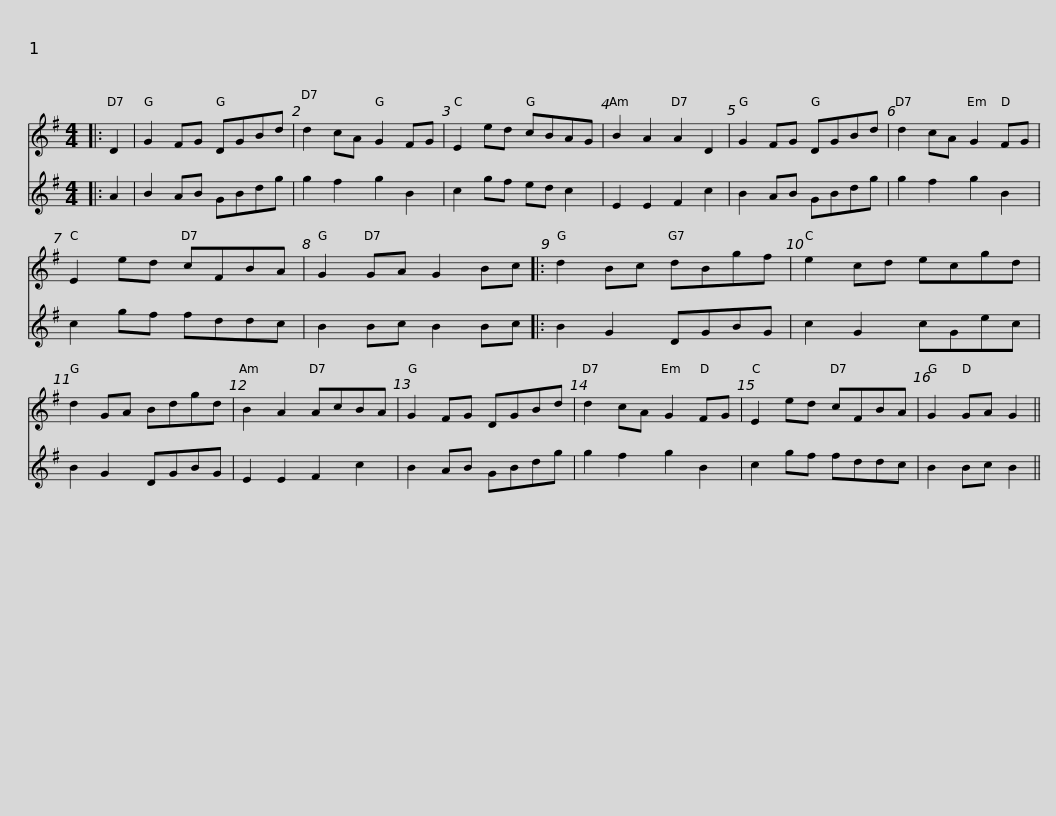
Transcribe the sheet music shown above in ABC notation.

X:1
%%score 1 2
L:1/8
M:4/4
I:linebreak $
K:G
V:1 treble
V:2 treble
V:1
|: D2 | G2 FG DGBd | d2 cA G2 FG | E2 ed cBAG | B2 A2 A2 D2 | %5
 G2 FG DGBd | d2 cA G2 FG |$ E2 ed cFBA | G2 GA G2 Bc |: d2 Bc dBgf | %10
 e2 cd ecgd | d2 GA Bdgd | B2 A2 AcBA |$ G2 FG DGBd | d2 cA G2 FG | %15
 E2 ed cFBA | G2 GA G2 || %17
V:2
|: A2 | B2 AB GBdg | g2 f2 g2 B2 | c2 gf ed c2 | E2 E2 F2 c2 | %5
 B2 AB GBdg | g2 f2 g2 B2 |$ c2 gf fddc | B2 Bc B2 Bc |: B2 G2 DGBG | %10
 c2 G2 cGec | B2 G2 DGBG | E2 E2 F2 c2 |$ B2 AB GBdg | g2 f2 g2 B2 | %15
 c2 gf fddc | B2 Bc B2 || %17
